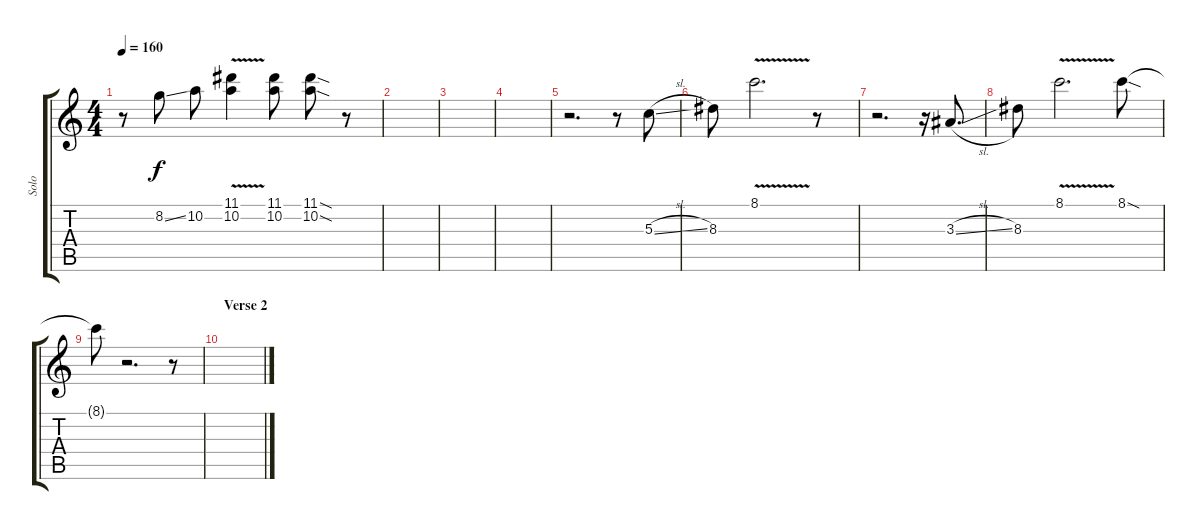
\track ("Solo" "Solo") {instrument distortionguitar}
\staff {score tabs}
\tuning (E4 B3 G3 D3 A2 E2) {hide}
\ts (4 4)
\tempo 160
\clef g2
\ks c
r.8{dy f} 8.2{ss}.8 10.2.8 (11.1{v} 10.2{v}).4 (11.1 10.2).8 (11.1{sod} 10.2{sod}).8 r.8 |
|
|
|
r.2{d} r.8 5.3{sl}.8 |
8.3.8 8.1{v}.2{d} r.8 |
r.2{d} r.16 3.3{sl}.8{d} |
8.3.8 8.1{v}.2{d} 8.1{sod}.8 |
8.1{t}.8 r.2{d} r.8 |
\section ("" "Verse 2")
